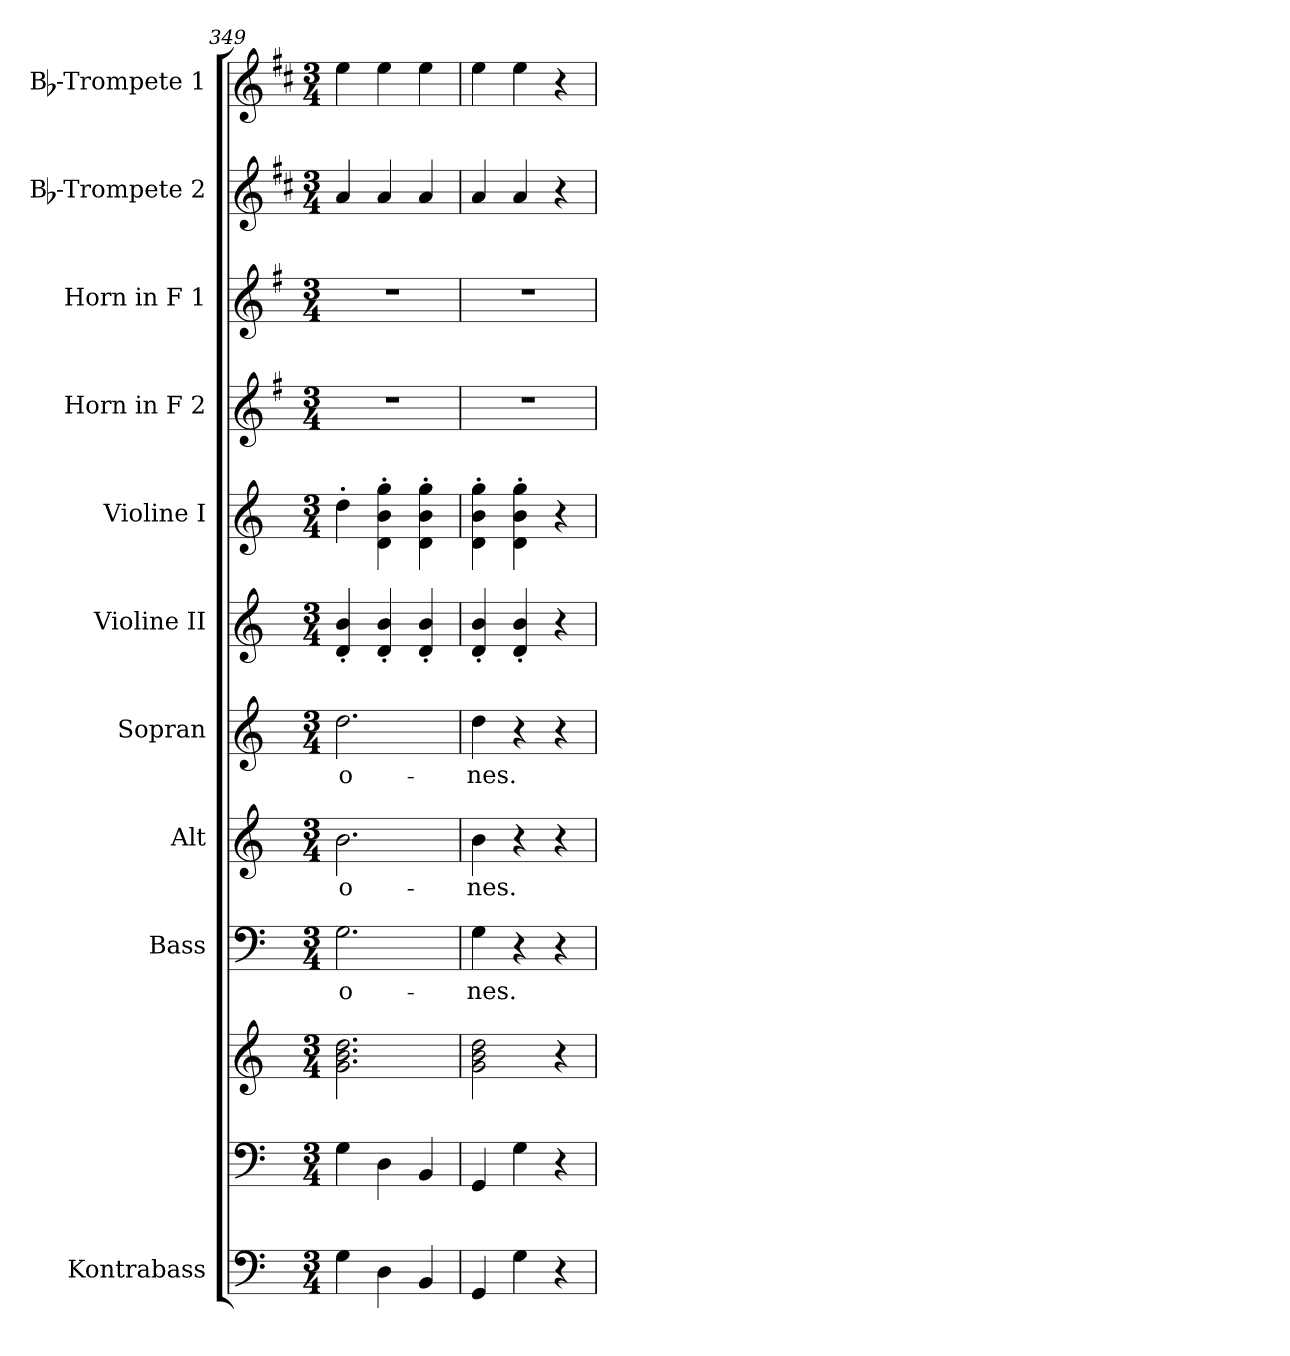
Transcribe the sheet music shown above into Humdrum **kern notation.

**kern	**kern	**kern	**kern	**text	**kern	**text	**kern	**text	**kern	**kern	**kern	**kern	**kern	**kern
*part11	*part10	*part10	*part9	*part9	*part8	*part8	*part7	*part7	*part6	*part5	*part4	*part3	*part2	*part1
*staff12	*staff11	*staff10	*staff9	*staff9	*staff8	*staff8	*staff7	*staff7	*staff6	*staff5	*staff4	*staff3	*staff2	*staff1
*I"Kontrabass	*	*	*I"Bass	*	*I"Alt	*	*I"Sopran	*	*I"Violine II	*I"Violine I	*I"Horn in F 2	*I"Horn in F 1	*I"Bb-Trompete 2	*I"Bb-Trompete 1
*I'Kb.	*	*	*I'B.	*	*I'A.	*	*I'S.	*	*I'Vl. II	*I'Vl. I	*	*	*I'Bb Trp. 2	*I'Bb Trp. 1
!!LO:PB:g=z
*clefF4	*clefF4	*clefG2	*clefF4	*	*clefG2	*	*clefG2	*	*clefG2	*clefG2	*clefG2	*clefG2	*clefG2	*clefG2
*ITrd7c12	*	*	*	*	*	*	*	*	*	*	*ITrd4c7	*ITrd4c7	*ITrd1c2	*ITrd1c2
*k[]	*k[]	*k[]	*k[]	*	*k[]	*	*k[]	*	*k[]	*k[]	*k[]	*k[]	*k[]	*k[]
*C:	*C:	*C:	*C:	*	*C:	*	*C:	*	*C:	*C:	*C:	*C:	*C:	*C:
*M3/4	*M3/4	*M3/4	*M3/4	*	*M3/4	*	*M3/4	*	*M3/4	*M3/4	*M3/4	*M3/4	*M3/4	*M3/4
=349	=349	=349	=349	=349	=349	=349	=349	=349	=349	=349	=349	=349	=349	=349
!	!	!	!	!LO:LY:b	!	!LO:LY:b	!	!LO:LY:b	!	!	!	!	!	!
4GG\	4G\	2.g\ 2.b\ 2.dd\	2.G\	-o-	2.b\	-o-	2.dd\	-o-	4d/'< 4b/'<	4dd'>\	2.r	2.r	4g/	4dd\
4DD\	4D\	.	.	.	.	.	.	.	4d/'< 4b/'<	4d\'> 4b\'> 4gg\'>	.	.	4g/	4dd\
4BBB/	4BB/	.	.	.	.	.	.	.	4d/'< 4b/'<	4d\'> 4b\'> 4gg\'>	.	.	4g/	4dd\
=350	=350	=350	=350	=350	=350	=350	=350	=350	=350	=350	=350	=350	=350	=350
!	!	!	!	!LO:LY:b	!	!LO:LY:b	!	!LO:LY:b	!	!	!	!	!	!
4GGG/	4GG/	2g\ 2b\ 2dd\	4G\	-nes.	4b\	-nes.	4dd\	-nes.	4d/'< 4b/'<	4d\'> 4b\'> 4gg\'>	2.r	2.r	4g/	4dd\
4GG\	4G\	.	4r	.	4r	.	4r	.	4d/'< 4b/'<	4d\'> 4b\'> 4gg\'>	.	.	4g/	4dd\
4r	4r	4r	4r	.	4r	.	4r	.	4r	4r	.	.	4r	4r
=	=	=	=	=	=	=	=	=	=	=	=	=	=	=
*-	*-	*-	*-	*-	*-	*-	*-	*-	*-	*-	*-	*-	*-	*-
